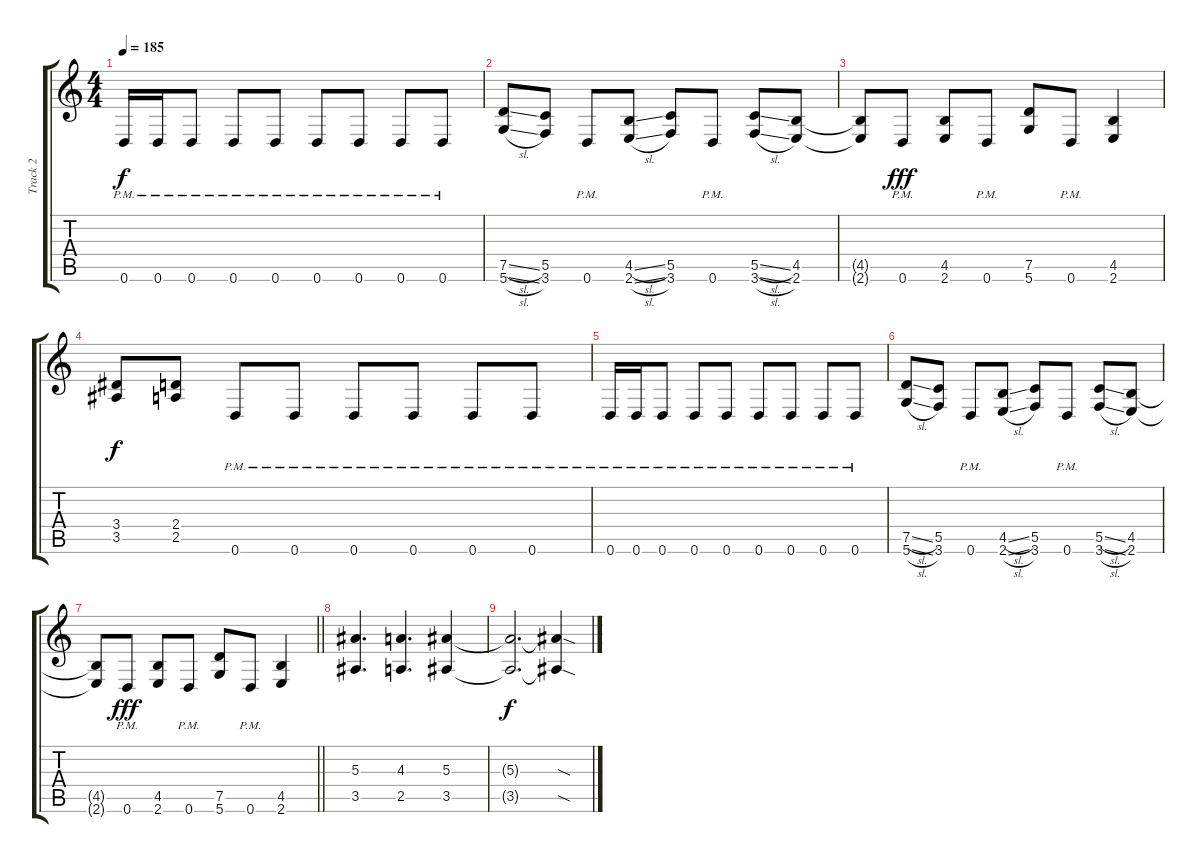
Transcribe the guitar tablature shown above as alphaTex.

\track ("Track 2" "Track 2") {instrument distortionguitar}
\staff {score tabs}
\tuning (D4 A3 F3 C3 G2 D2) {hide}
\ts (4 4)
\tempo 185
\clef g2
\ks c
0.6{pm}.16{dy f} 0.6{pm}.16 0.6{pm}.8 0.6{pm}.8 0.6{pm}.8 0.6{pm}.8 0.6{pm}.8 0.6{pm}.8 0.6{pm}.8 |
(7.5{sl} 5.6{sl}).8 (5.5 3.6).8 0.6{pm}.8 (4.5{sl} 2.6{sl}).8 (5.5 3.6).8 0.6{pm}.8 (5.5{sl} 3.6{sl}).8 (4.5 2.6).8 |
(4.5{t} 2.6{t}).8 0.6{pm}.8{dy fff} (4.5 2.6).8 0.6{pm}.8 (7.5 5.6).8 0.6{pm}.8 (4.5 2.6).4 |
(3.4 3.5).8{dy f} (2.4 2.5).8 0.6{pm}.8 0.6{pm}.8 0.6{pm}.8 0.6{pm}.8 0.6{pm}.8 0.6{pm}.8 |
0.6{pm}.16 0.6{pm}.16 0.6{pm}.8 0.6{pm}.8 0.6{pm}.8 0.6{pm}.8 0.6{pm}.8 0.6{pm}.8 0.6{pm}.8 |
(7.5{sl} 5.6{sl}).8 (5.5 3.6).8 0.6{pm}.8 (4.5{sl} 2.6{sl}).8 (5.5 3.6).8 0.6{pm}.8 (5.5{sl} 3.6{sl}).8 (4.5 2.6).8 |
\barLineRight lightlight
(4.5{t} 2.6{t}).8 0.6{pm}.8{dy fff} (4.5 2.6).8 0.6{pm}.8 (7.5 5.6).8 0.6{pm}.8 (4.5 2.6).4 |
(5.3 3.5).4{d} (4.3 2.5).4{d} (5.3 3.5).4 |
(5.3{t} 3.5{t}).2{d dy f} (5.3{sod t} 3.5{sod t}).4
